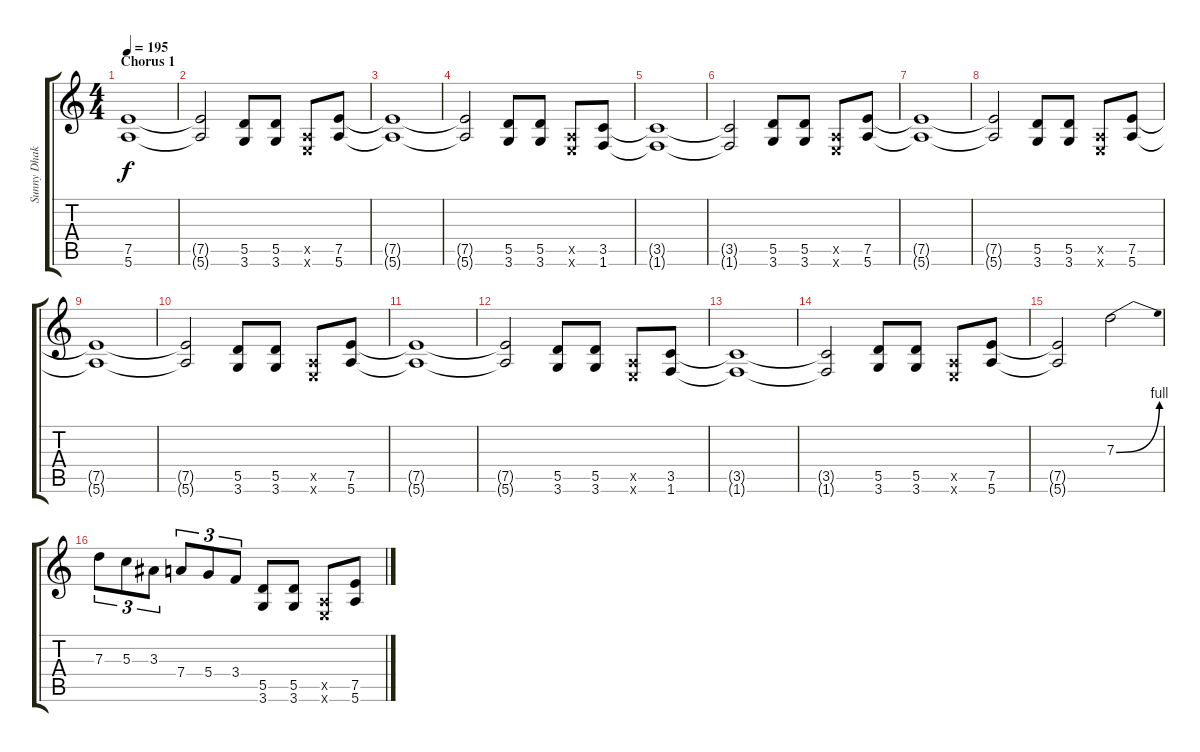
\track ("Sunny Dhak" "Sunny Dhak") {instrument distortionguitar}
\staff {score tabs}
\tuning (E4 B3 G3 D3 A2 E2) {hide}
\ts (4 4)
\section ("" "Chorus 1")
\tempo 195
\clef g2
\ks c
(7.5{t} 5.6{t}).1{dy f} |
(7.5{t} 5.6{t}).2 (5.5 3.6).8 (5.5 3.6).8 (0.5{x} 0.6{x}).8 (7.5 5.6).8 |
(7.5{t} 5.6{t}).1 |
(7.5{t} 5.6{t}).2 (5.5 3.6).8 (5.5 3.6).8 (0.5{x} 0.6{x}).8 (3.5 1.6).8 |
(3.5{t} 1.6{t}).1 |
(3.5{t} 1.6{t}).2 (5.5 3.6).8 (5.5 3.6).8 (0.5{x} 0.6{x}).8 (7.5 5.6).8 |
(7.5{t} 5.6{t}).1 |
(7.5{t} 5.6{t}).2 (5.5 3.6).8 (5.5 3.6).8 (0.5{x} 0.6{x}).8 (7.5 5.6).8 |
(7.5{t} 5.6{t}).1 |
(7.5{t} 5.6{t}).2 (5.5 3.6).8 (5.5 3.6).8 (0.5{x} 0.6{x}).8 (7.5 5.6).8 |
(7.5{t} 5.6{t}).1 |
(7.5{t} 5.6{t}).2 (5.5 3.6).8 (5.5 3.6).8 (0.5{x} 0.6{x}).8 (3.5 1.6).8 |
(3.5{t} 1.6{t}).1 |
(3.5{t} 1.6{t}).2 (5.5 3.6).8 (5.5 3.6).8 (0.5{x} 0.6{x}).8 (7.5 5.6).8 |
(7.5{t} 5.6{t}).2 7.3{be (bend 0 0 60 4)}.2 |
7.3.8{tu (3 2)} 5.3.8{tu (3 2)} 3.3.8{tu (3 2)} 7.4.8{tu (3 2)} 5.4.8{tu (3 2)} 3.4.8{tu (3 2)} (5.5 3.6).8 (5.5 3.6).8 (0.5{x} 0.6{x}).8 (7.5 5.6).8
